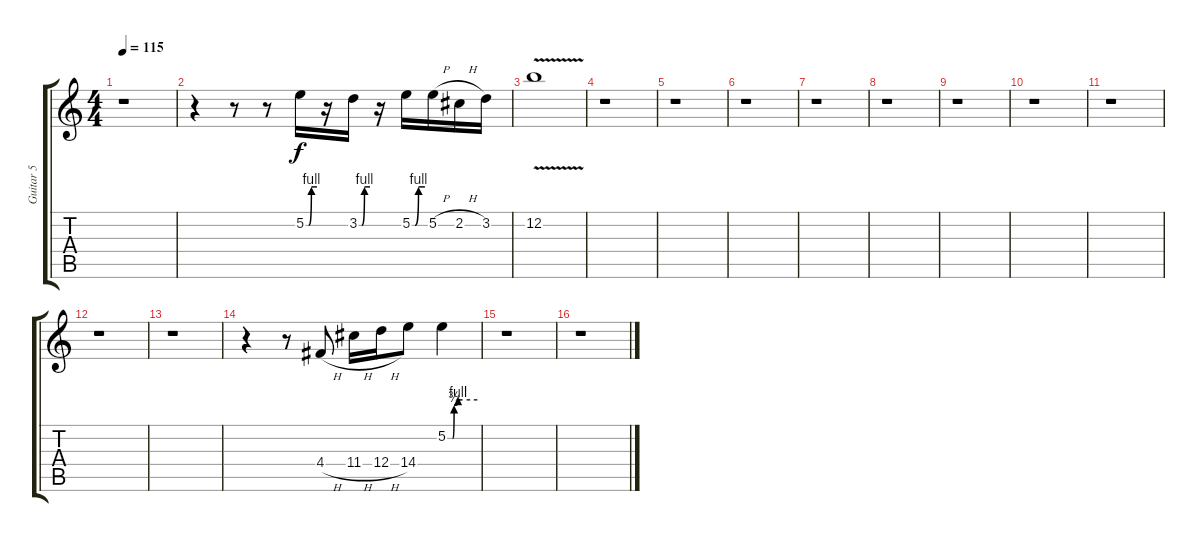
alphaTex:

\track ("Guitar 5" "Guitar 5") {instrument overdrivenguitar}
\staff {score tabs}
\tuning (E4 B3 G3 D3 A2 E2) {hide}
\ts (4 4)
\tempo 115
\clef g2
\ks c
r.1{dy f} |
r.4 r.8 r.8 5.2{be (custom 0 0 15 0 30 4 60 4)}.16{volume 14} r.16 3.2{be (custom 0 0 15 0 30 4 60 4)}.16 r.16 5.2{be (custom 0 0 14 0 30 4 60 4)}.16 5.2{h}.16 2.2{h}.16 3.2.16 |
12.2{v}.1 |
r.1 |
r.1 |
r.1 |
r.1 |
r.1 |
r.1 |
r.1 |
r.1 |
r.1 |
r.1 |
r.4 r.8 4.4{h}.8{volume 14} 11.4{h}.16 12.4{h}.16 14.4.8 5.2{be (custom 0 0 10 0 13 3 21 4 30 4 60 4)}.4 |
r.1 |
r.1
